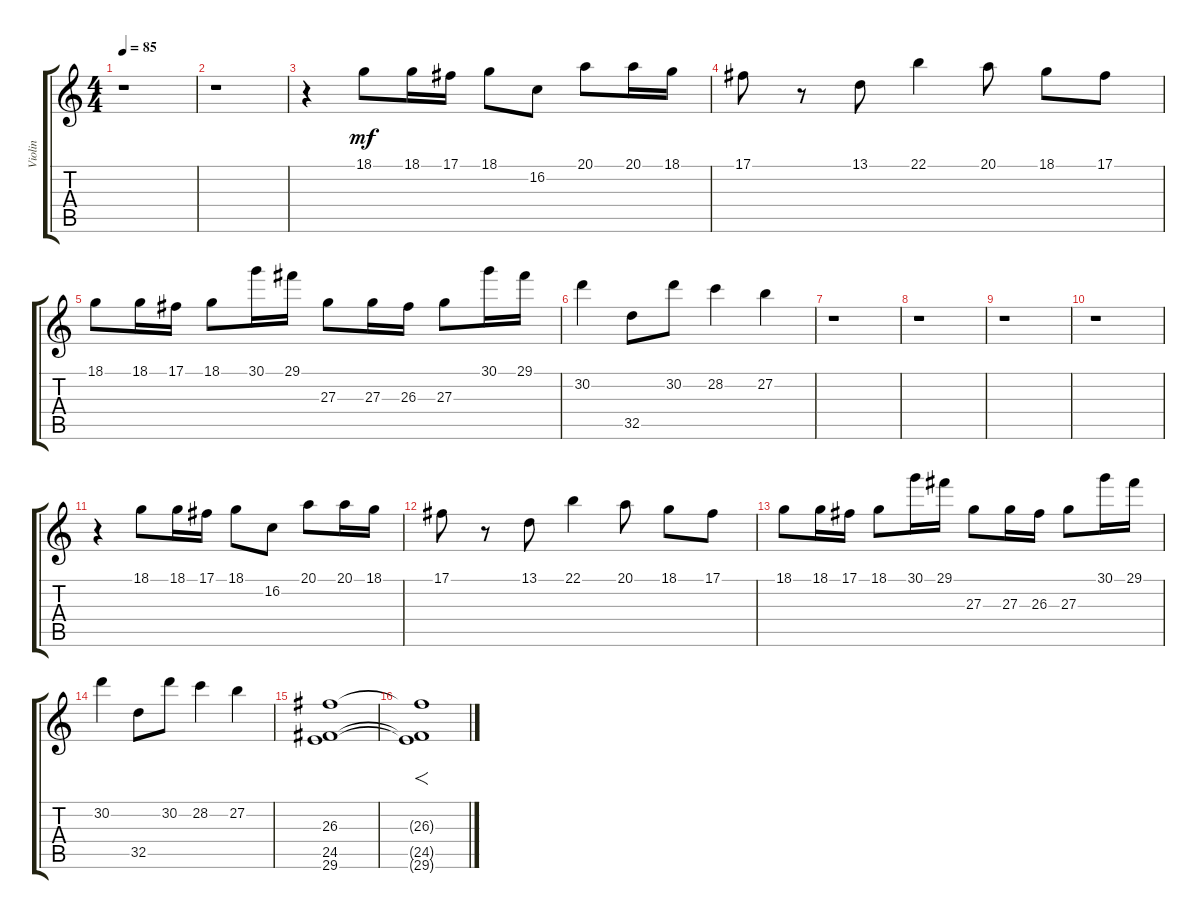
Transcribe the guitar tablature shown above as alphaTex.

\track ("Violin" "Violin") {instrument violin}
\staff {score tabs}
\tuning (Db4 Ab3 E3 B2 Gb2 B1) {hide}
\ts (4 4)
\tempo 85
\clef g2
\ks c
r.1{dy mf} |
r.1 |
r.4 18.1.8 18.1.16 17.1.16 18.1.8 16.2.8 20.1.8 20.1.16 18.1.16 |
17.1.8 r.8 13.1.8 22.1.4 20.1.8 18.1.8 17.1.8 |
18.1.8 18.1.16 17.1.16 18.1.8 30.1.16 29.1.16 27.3.8 27.3.16 26.3.16 27.3.8 30.1.16 29.1.16 |
30.2.4 32.5.8 30.2.8 28.2.4 27.2.4 |
r.1 |
r.1 |
r.1 |
r.1 |
r.4 18.1.8 18.1.16 17.1.16 18.1.8 16.2.8 20.1.8 20.1.16 18.1.16 |
17.1.8 r.8 13.1.8 22.1.4 20.1.8 18.1.8 17.1.8 |
18.1.8 18.1.16 17.1.16 18.1.8 30.1.16 29.1.16 27.3.8 27.3.16 26.3.16 27.3.8 30.1.16 29.1.16 |
30.2.4 32.5.8 30.2.8 28.2.4 27.2.4 |
(26.3 24.5 29.6).1 |
(26.3{t} 24.5{t} 29.6{t}).1{f}
